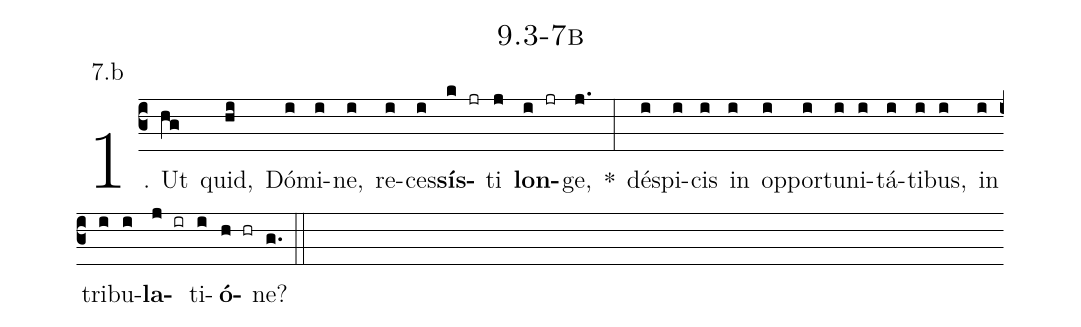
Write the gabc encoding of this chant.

name: 9.3-7b;
annotation: 7.b;
%%
(c3)1. Ut(hg) quid,(hi) Dó(i)mi(i)ne,(i) re(i)ces(i)<b>sís</b>(k jr)ti(j) <b>lon</b>(i jr)ge,(j.) *(:) dé(i)spi(i)cis(i) in(i) op(i)por(i)tu(i)ni(i)tá(i)ti(i)bus,(i) in(i) tri(i)bu(i)<b>la</b>(j ir)ti(i)<b>ó</b>(h hr)ne?(g.) (::)


%E(i) u(i) o(j) u(i) a(h) e.(g.) (::)
